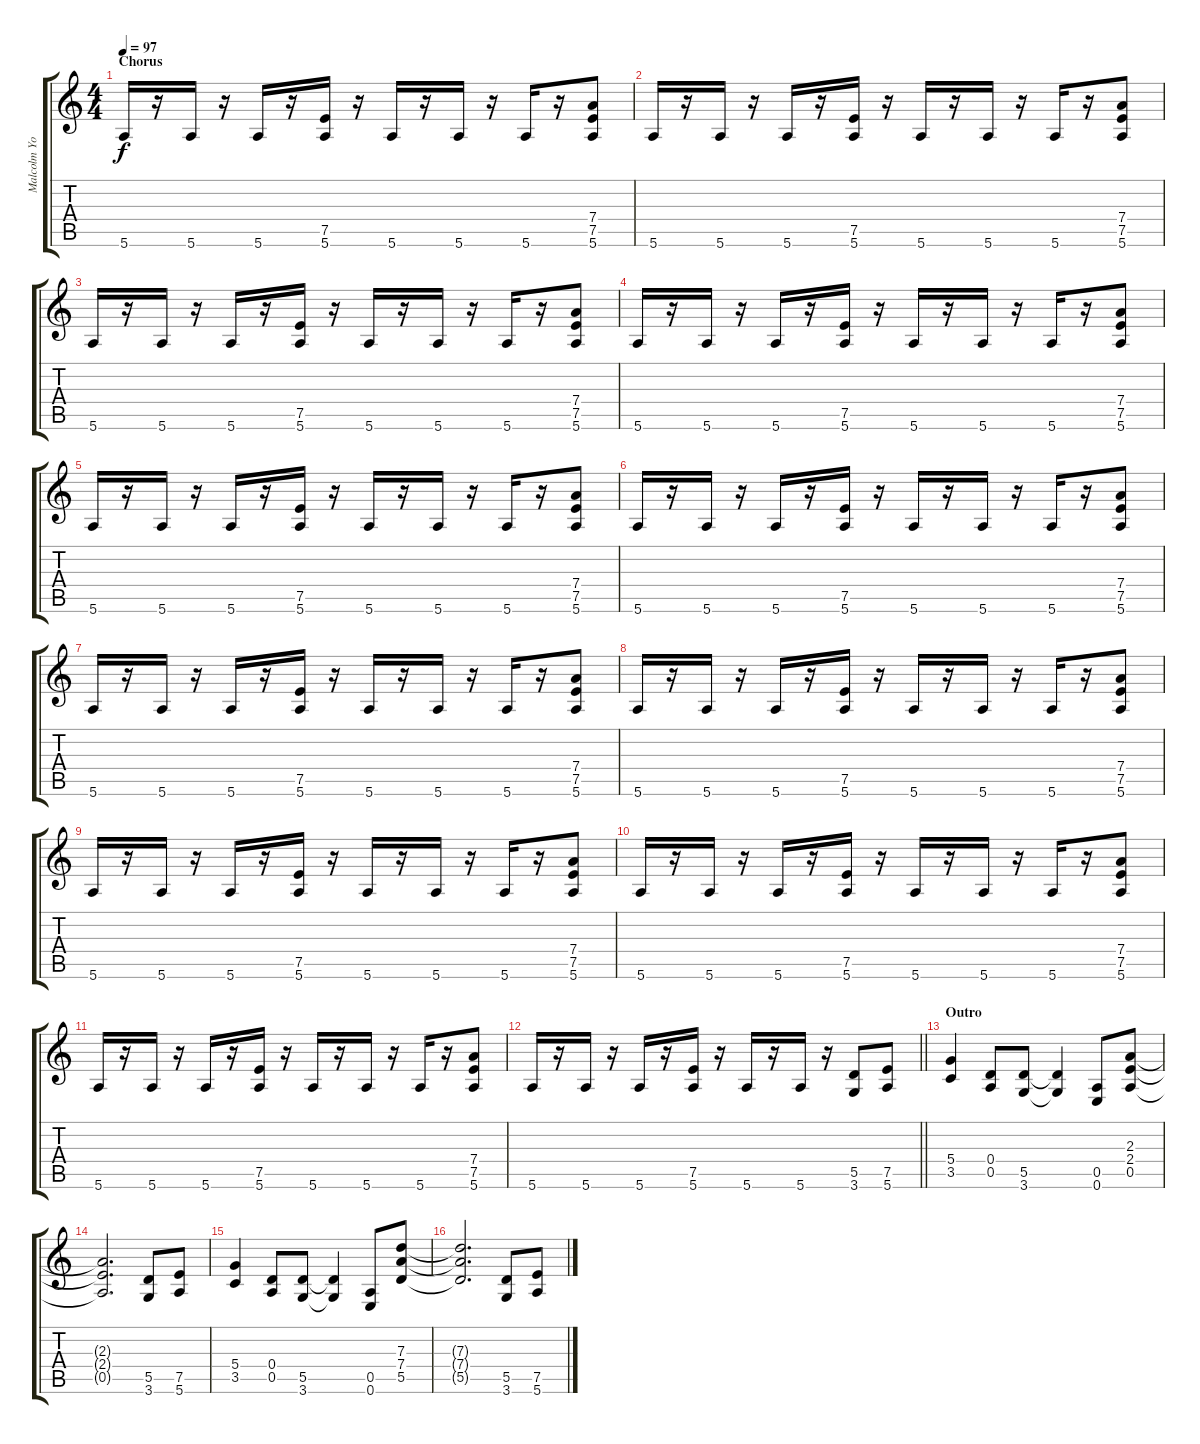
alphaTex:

\track ("Malcolm Young - Rhythm Guitar" "Malcolm Yo") {instrument distortionguitar}
\staff {score tabs}
\tuning (E4 B3 G3 D3 A2 E2) {hide}
\ts (4 4)
\section ("" "Chorus")
\tempo 97
\clef g2
\ks c
5.6.16{dy f} r.16 5.6.16 r.16 5.6.16 r.16 (7.5 5.6).16 r.16 5.6.16 r.16 5.6.16 r.16 5.6.16 r.16 (7.4 7.5 5.6).8 |
5.6.16 r.16 5.6.16 r.16 5.6.16 r.16 (7.5 5.6).16 r.16 5.6.16 r.16 5.6.16 r.16 5.6.16 r.16 (7.4 7.5 5.6).8 |
5.6.16 r.16 5.6.16 r.16 5.6.16 r.16 (7.5 5.6).16 r.16 5.6.16 r.16 5.6.16 r.16 5.6.16 r.16 (7.4 7.5 5.6).8 |
5.6.16 r.16 5.6.16 r.16 5.6.16 r.16 (7.5 5.6).16 r.16 5.6.16 r.16 5.6.16 r.16 5.6.16 r.16 (7.4 7.5 5.6).8 |
5.6.16 r.16 5.6.16 r.16 5.6.16 r.16 (7.5 5.6).16 r.16 5.6.16 r.16 5.6.16 r.16 5.6.16 r.16 (7.4 7.5 5.6).8 |
5.6.16 r.16 5.6.16 r.16 5.6.16 r.16 (7.5 5.6).16 r.16 5.6.16 r.16 5.6.16 r.16 5.6.16 r.16 (7.4 7.5 5.6).8 |
5.6.16 r.16 5.6.16 r.16 5.6.16 r.16 (7.5 5.6).16 r.16 5.6.16 r.16 5.6.16 r.16 5.6.16 r.16 (7.4 7.5 5.6).8 |
5.6.16 r.16 5.6.16 r.16 5.6.16 r.16 (7.5 5.6).16 r.16 5.6.16 r.16 5.6.16 r.16 5.6.16 r.16 (7.4 7.5 5.6).8 |
5.6.16 r.16 5.6.16 r.16 5.6.16 r.16 (7.5 5.6).16 r.16 5.6.16 r.16 5.6.16 r.16 5.6.16 r.16 (7.4 7.5 5.6).8 |
5.6.16 r.16 5.6.16 r.16 5.6.16 r.16 (7.5 5.6).16 r.16 5.6.16 r.16 5.6.16 r.16 5.6.16 r.16 (7.4 7.5 5.6).8 |
5.6.16 r.16 5.6.16 r.16 5.6.16 r.16 (7.5 5.6).16 r.16 5.6.16 r.16 5.6.16 r.16 5.6.16 r.16 (7.4 7.5 5.6).8 |
\barLineRight lightlight
5.6.16 r.16 5.6.16 r.16 5.6.16 r.16 (7.5 5.6).16 r.16 5.6.16 r.16 5.6.16 r.16 (5.5 3.6).8 (7.5 5.6).8 |
\section ("" "Outro")
(5.4 3.5).4 (0.4 0.5).8 (5.5 3.6).8 (5.5{t} 3.6{t}).4 (0.5 0.6).8 (2.3 2.4 0.5).8 |
(2.3{t} 2.4{t} 0.5{t}).2{d} (5.5 3.6).8 (7.5 5.6).8 |
(5.4 3.5).4 (0.4 0.5).8 (5.5 3.6).8 (5.5{t} 3.6{t}).4 (0.5 0.6).8 (7.3 7.4 5.5).8 |
(7.3{t} 7.4{t} 5.5{t}).2{d} (5.5 3.6).8 (7.5 5.6).8
